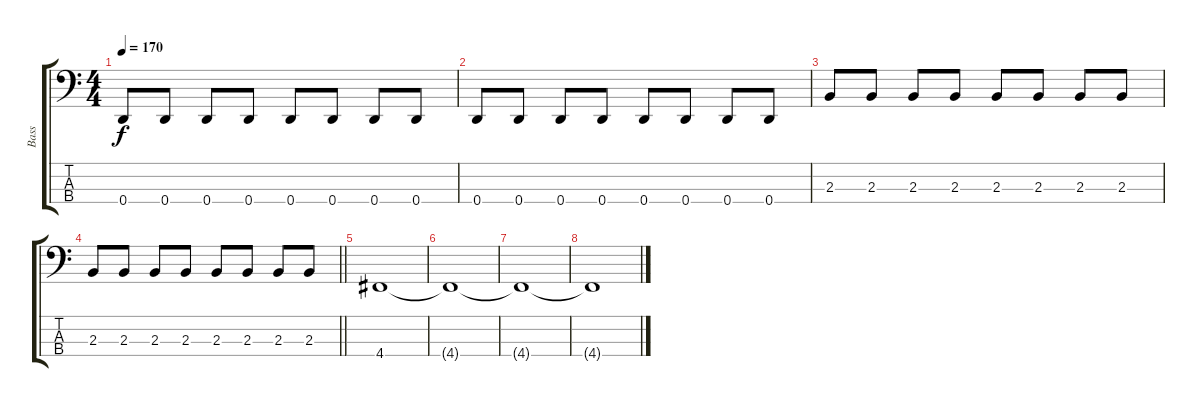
\track ("Bass" "Bass") {instrument slapbass2}
\staff {score tabs}
\tuning (G2 D2 A1 D1) {hide}
\ts (4 4)
\tempo 170
\clef f4
\ks c
0.4.8{dy f} 0.4.8 0.4.8 0.4.8 0.4.8 0.4.8 0.4.8 0.4.8 |
0.4.8 0.4.8 0.4.8 0.4.8 0.4.8 0.4.8 0.4.8 0.4.8 |
2.3.8 2.3.8 2.3.8 2.3.8 2.3.8 2.3.8 2.3.8 2.3.8 |
\barLineRight lightlight
2.3.8 2.3.8 2.3.8 2.3.8 2.3.8 2.3.8 2.3.8 2.3.8 |
4.4.1{volume 0} |
4.4{t}.1 |
4.4{t}.1 |
4.4{t}.1
